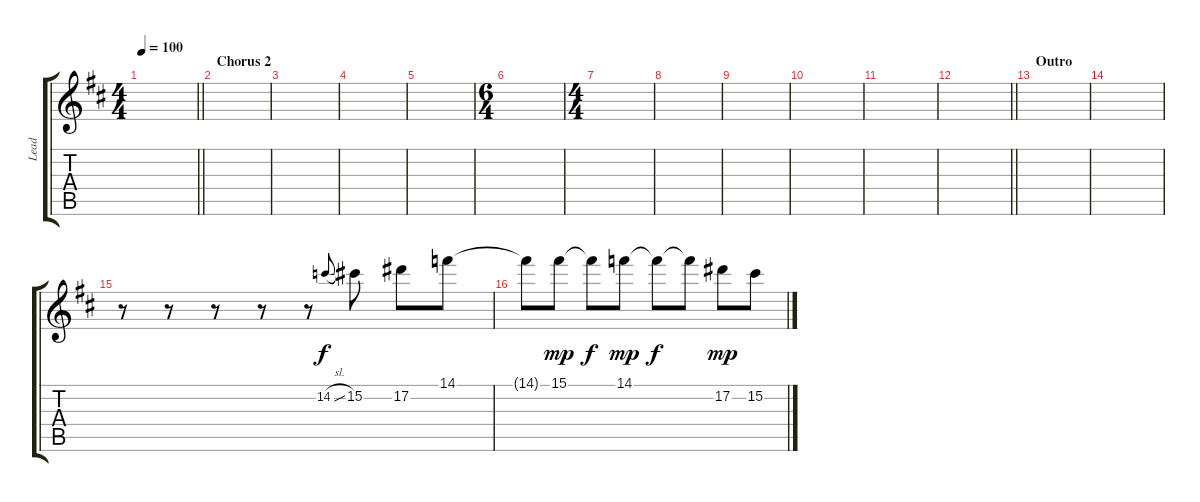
\track ("Lead" "Lead") {instrument overdrivenguitar}
\staff {score tabs}
\tuning (Eb4 Bb3 Gb3 Db3 Ab2 Eb2) {hide}
\ts (4 4)
\tempo 100
\clef g2
\barLineRight lightlight
\ks d
|
\section ("" "Chorus 2")
|
|
|
|
\ts (6 4)
|
\ts (4 4)
|
|
|
|
|
\barLineRight lightlight
|
\section ("" "Outro")
|
|
r.8 r.8 r.8 r.8 r.8 14.2{sl}.8{gr onbeat} 15.2.8 17.2.8 14.1.8 |
14.1{t}.8{dy f} 15.1.8{dy mp} 15.1{t}.8{dy f} 14.1.8{dy mp} 14.1{t}.8{dy f} 14.1{t}.8 17.2.8{dy mp} 15.2.8
